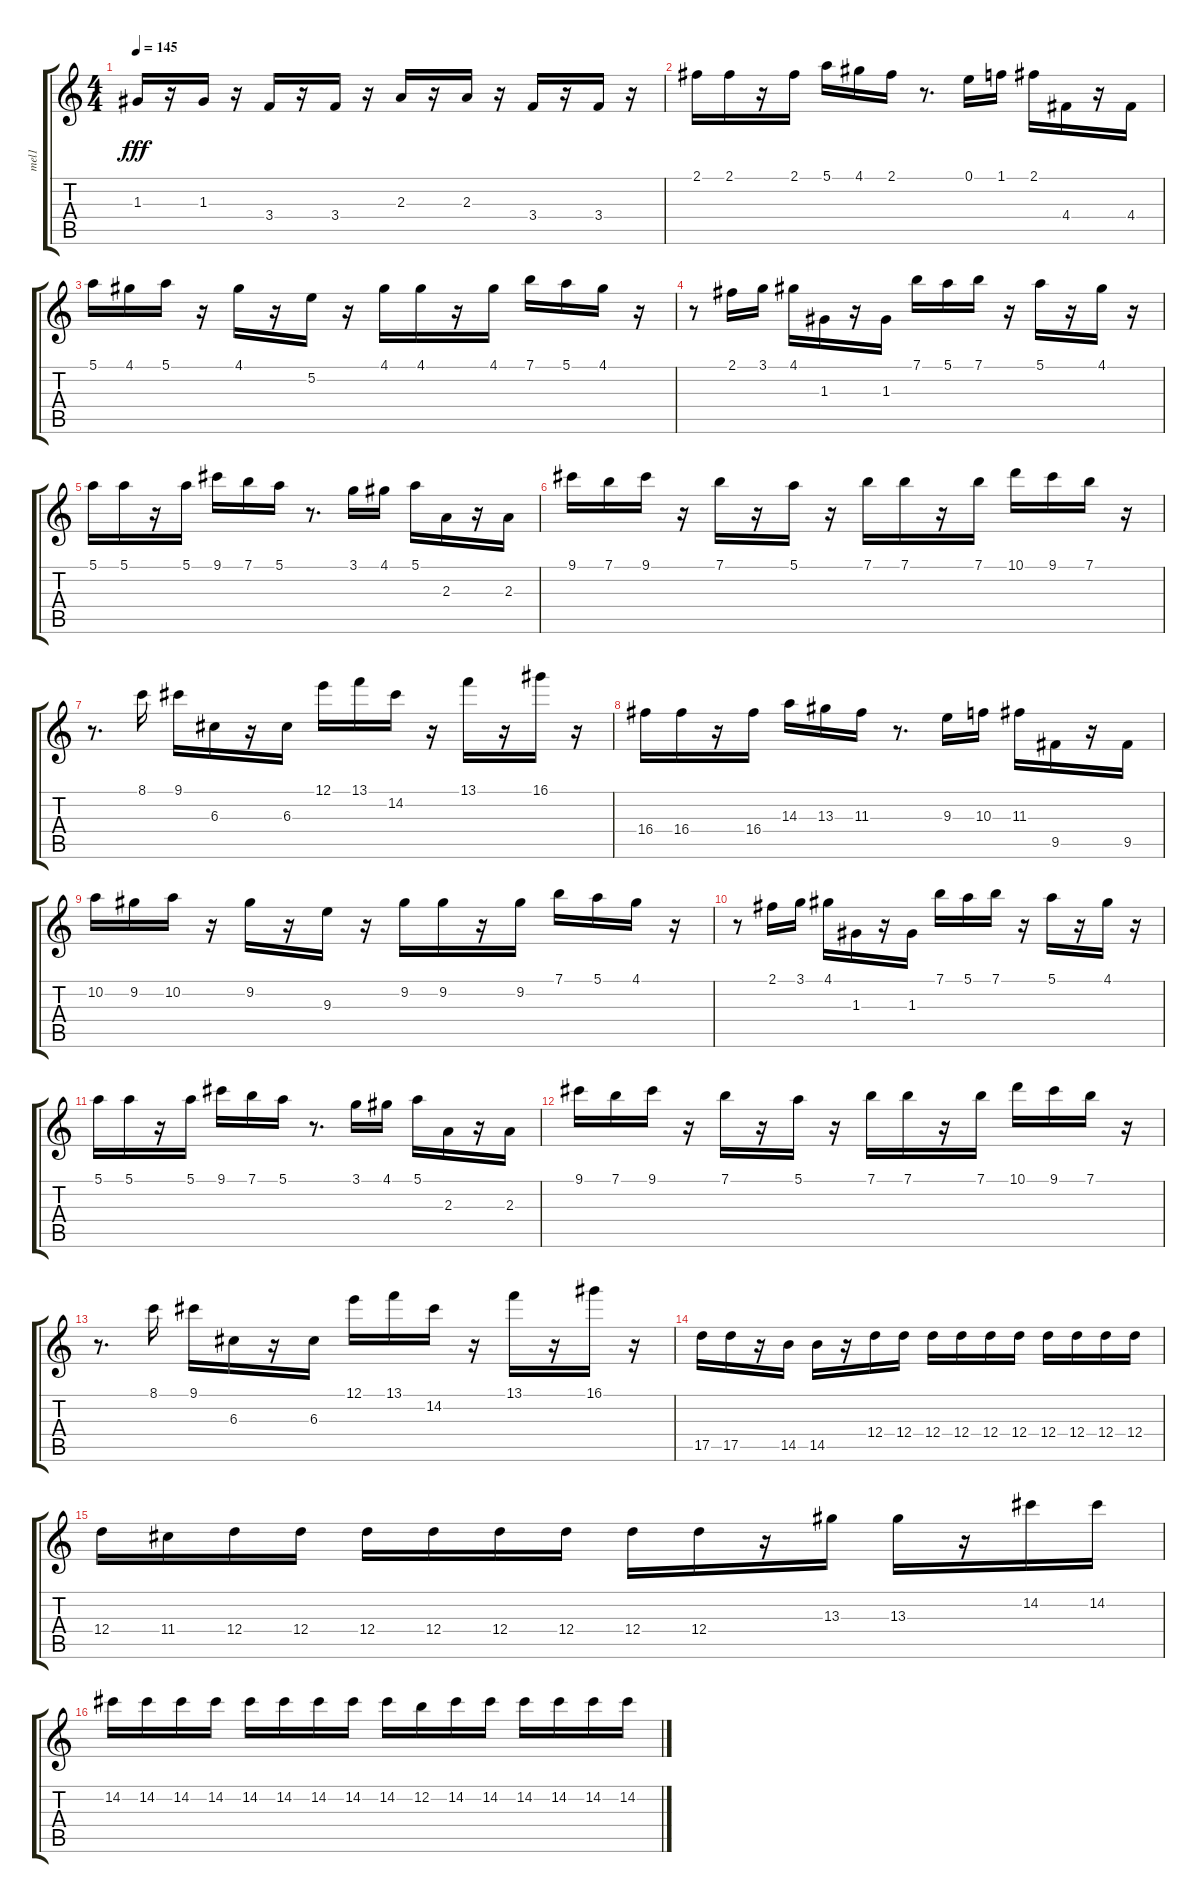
\track ("mel1" "mel1") {instrument distortionguitar}
\staff {score tabs}
\tuning (E4 B3 G3 D3 A2 E2) {hide}
\ts (4 4)
\tempo 145
\clef g2
\ks c
1.3.16{dy fff} r.16 1.3.16 r.16 3.4.16 r.16 3.4.16 r.16 2.3.16 r.16 2.3.16 r.16 3.4.16 r.16 3.4.16 r.16 |
2.1.16 2.1.16 r.16 2.1.16 5.1.16 4.1.16 2.1.16 r.8{d} 0.1.16 1.1.16 2.1.16 4.4.16 r.16 4.4.16 |
5.1.16 4.1.16 5.1.16 r.16 4.1.16 r.16 5.2.16 r.16 4.1.16 4.1.16 r.16 4.1.16 7.1.16 5.1.16 4.1.16 r.16 |
r.8 2.1.16 3.1.16 4.1.16 1.3.16 r.16 1.3.16 7.1.16 5.1.16 7.1.16 r.16 5.1.16 r.16 4.1.16 r.16 |
5.1.16 5.1.16 r.16 5.1.16 9.1.16 7.1.16 5.1.16 r.8{d} 3.1.16 4.1.16 5.1.16 2.3.16 r.16 2.3.16 |
9.1.16 7.1.16 9.1.16 r.16 7.1.16 r.16 5.1.16 r.16 7.1.16 7.1.16 r.16 7.1.16 10.1.16 9.1.16 7.1.16 r.16 |
r.8{d} 8.1.16 9.1.16 6.3.16 r.16 6.3.16 12.1.16 13.1.16 14.2.16 r.16 13.1.16 r.16 16.1.16 r.16 |
16.4.16 16.4.16 r.16 16.4.16 14.3.16 13.3.16 11.3.16 r.8{d} 9.3.16 10.3.16 11.3.16 9.5.16 r.16 9.5.16 |
10.2.16 9.2.16 10.2.16 r.16 9.2.16 r.16 9.3.16 r.16 9.2.16 9.2.16 r.16 9.2.16 7.1.16 5.1.16 4.1.16 r.16 |
r.8 2.1.16 3.1.16 4.1.16 1.3.16 r.16 1.3.16 7.1.16 5.1.16 7.1.16 r.16 5.1.16 r.16 4.1.16 r.16 |
5.1.16 5.1.16 r.16 5.1.16 9.1.16 7.1.16 5.1.16 r.8{d} 3.1.16 4.1.16 5.1.16 2.3.16 r.16 2.3.16 |
9.1.16 7.1.16 9.1.16 r.16 7.1.16 r.16 5.1.16 r.16 7.1.16 7.1.16 r.16 7.1.16 10.1.16 9.1.16 7.1.16 r.16 |
r.8{d} 8.1.16 9.1.16 6.3.16 r.16 6.3.16 12.1.16 13.1.16 14.2.16 r.16 13.1.16 r.16 16.1.16 r.16 |
17.5.16 17.5.16 r.16 14.5.16 14.5.16 r.16 12.4.16 12.4.16 12.4.16 12.4.16 12.4.16 12.4.16 12.4.16 12.4.16 12.4.16 12.4.16 |
12.4.16 11.4.16 12.4.16 12.4.16 12.4.16 12.4.16 12.4.16 12.4.16 12.4.16 12.4.16 r.16 13.3.16 13.3.16 r.16 14.2.16 14.2.16 |
14.2.16 14.2.16 14.2.16 14.2.16 14.2.16 14.2.16 14.2.16 14.2.16 14.2.16 12.2.16 14.2.16 14.2.16 14.2.16 14.2.16 14.2.16 14.2.16
